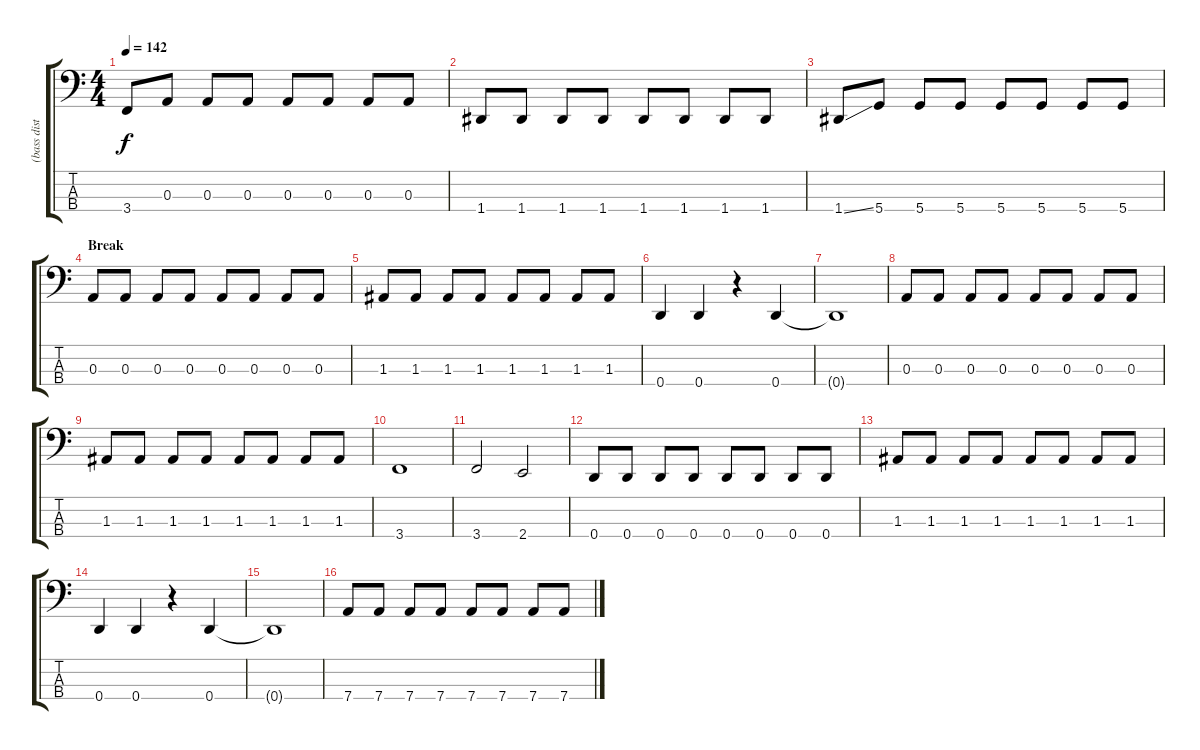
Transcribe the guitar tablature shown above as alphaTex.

\track ("(bass disto/overdrive)" "(bass dist") {instrument overdrivenguitar}
\staff {score tabs}
\tuning (G2 D2 A1 D1) {hide}
\ts (4 4)
\tempo 142
\clef f4
\ks c
3.4.8{dy f} 0.3.8 0.3.8 0.3.8 0.3.8 0.3.8 0.3.8 0.3.8 |
1.4.8 1.4.8 1.4.8 1.4.8 1.4.8 1.4.8 1.4.8 1.4.8 |
1.4{ss}.8 5.4.8 5.4.8 5.4.8 5.4.8 5.4.8 5.4.8 5.4.8 |
\section ("" "Break")
0.3.8 0.3.8 0.3.8 0.3.8 0.3.8 0.3.8 0.3.8 0.3.8 |
1.3.8 1.3.8 1.3.8 1.3.8 1.3.8 1.3.8 1.3.8 1.3.8 |
0.4.4 0.4.4 r.4 0.4.4 |
0.4{t}.1 |
0.3.8 0.3.8 0.3.8 0.3.8 0.3.8 0.3.8 0.3.8 0.3.8 |
1.3.8 1.3.8 1.3.8 1.3.8 1.3.8 1.3.8 1.3.8 1.3.8 |
3.4.1 |
3.4.2 2.4.2 |
0.4.8 0.4.8 0.4.8 0.4.8 0.4.8 0.4.8 0.4.8 0.4.8 |
1.3.8 1.3.8 1.3.8 1.3.8 1.3.8 1.3.8 1.3.8 1.3.8 |
0.4.4 0.4.4 r.4 0.4.4 |
0.4{t}.1 |
7.4.8 7.4.8 7.4.8 7.4.8 7.4.8 7.4.8 7.4.8 7.4.8
